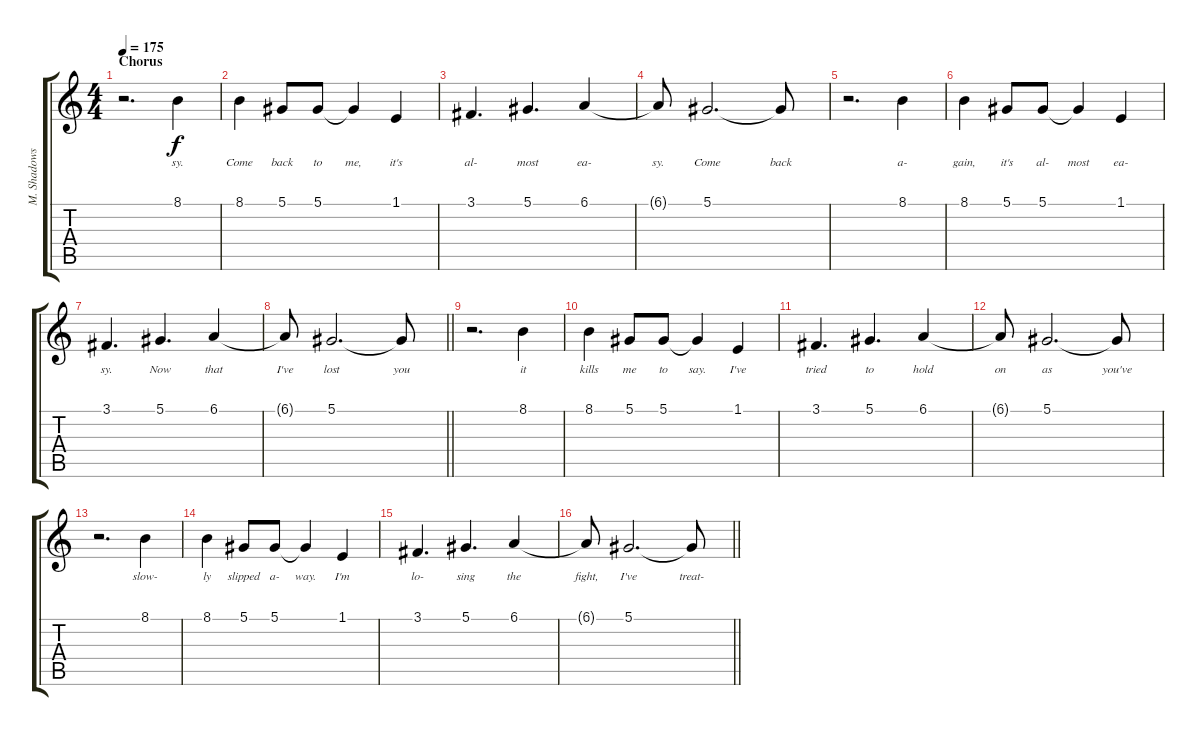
\track ("M. Shadows" "M. Shadows") {instrument trombone}
\staff {score tabs}
\tuning (Eb4 Bb3 Gb3 Db3 Ab2 Db2) {hide}
\ts (4 4)
\section ("" "Chorus")
\tempo 175
\clef g2
\ks c
r.2{d dy f} 8.1.4{lyrics (0 "sy.") lyrics (1 "") lyrics (2 "") lyrics (3 "") lyrics (4 "")} |
8.1.4{lyrics (0 "Come") lyrics (1 "") lyrics (2 "") lyrics (3 "") lyrics (4 "")} 5.1.8{lyrics (0 "back") lyrics (1 "") lyrics (2 "") lyrics (3 "") lyrics (4 "")} 5.1.8{lyrics (0 "to") lyrics (1 "") lyrics (2 "") lyrics (3 "") lyrics (4 "")} 5.1{t}.4{lyrics (0 "me,") lyrics (1 "") lyrics (2 "") lyrics (3 "") lyrics (4 "")} 1.1.4{lyrics (0 "it's") lyrics (1 "") lyrics (2 "") lyrics (3 "") lyrics (4 "")} |
3.1.4{d lyrics (0 "al-") lyrics (1 "") lyrics (2 "") lyrics (3 "") lyrics (4 "")} 5.1.4{d lyrics (0 "most") lyrics (1 "") lyrics (2 "") lyrics (3 "") lyrics (4 "")} 6.1.4{lyrics (0 "ea-") lyrics (1 "") lyrics (2 "") lyrics (3 "") lyrics (4 "")} |
6.1{t}.8{lyrics (0 "sy.") lyrics (1 "") lyrics (2 "") lyrics (3 "") lyrics (4 "")} 5.1.2{d lyrics (0 "Come") lyrics (1 "") lyrics (2 "") lyrics (3 "") lyrics (4 "")} 5.1{t}.8{lyrics (0 "back") lyrics (1 "") lyrics (2 "") lyrics (3 "") lyrics (4 "")} |
r.2{d} 8.1.4{lyrics (0 "a-") lyrics (1 "") lyrics (2 "") lyrics (3 "") lyrics (4 "")} |
8.1.4{lyrics (0 "gain,") lyrics (1 "") lyrics (2 "") lyrics (3 "") lyrics (4 "")} 5.1.8{lyrics (0 "it's") lyrics (1 "") lyrics (2 "") lyrics (3 "") lyrics (4 "")} 5.1.8{lyrics (0 "al-") lyrics (1 "") lyrics (2 "") lyrics (3 "") lyrics (4 "")} 5.1{t}.4{lyrics (0 "most") lyrics (1 "") lyrics (2 "") lyrics (3 "") lyrics (4 "")} 1.1.4{lyrics (0 "ea-") lyrics (1 "") lyrics (2 "") lyrics (3 "") lyrics (4 "")} |
3.1.4{d lyrics (0 "sy.") lyrics (1 "") lyrics (2 "") lyrics (3 "") lyrics (4 "")} 5.1.4{d lyrics (0 "Now") lyrics (1 "") lyrics (2 "") lyrics (3 "") lyrics (4 "")} 6.1.4{lyrics (0 "that") lyrics (1 "") lyrics (2 "") lyrics (3 "") lyrics (4 "")} |
\barLineRight lightlight
6.1{t}.8{lyrics (0 "I've") lyrics (1 "") lyrics (2 "") lyrics (3 "") lyrics (4 "")} 5.1.2{d lyrics (0 "lost") lyrics (1 "") lyrics (2 "") lyrics (3 "") lyrics (4 "")} 5.1{t}.8{lyrics (0 "you") lyrics (1 "") lyrics (2 "") lyrics (3 "") lyrics (4 "")} |
r.2{d} 8.1.4{lyrics (0 "it") lyrics (1 "") lyrics (2 "") lyrics (3 "") lyrics (4 "")} |
8.1.4{lyrics (0 "kills") lyrics (1 "") lyrics (2 "") lyrics (3 "") lyrics (4 "")} 5.1.8{lyrics (0 "me") lyrics (1 "") lyrics (2 "") lyrics (3 "") lyrics (4 "")} 5.1.8{lyrics (0 "to") lyrics (1 "") lyrics (2 "") lyrics (3 "") lyrics (4 "")} 5.1{t}.4{lyrics (0 "say.") lyrics (1 "") lyrics (2 "") lyrics (3 "") lyrics (4 "")} 1.1.4{lyrics (0 "I've") lyrics (1 "") lyrics (2 "") lyrics (3 "") lyrics (4 "")} |
3.1.4{d lyrics (0 "tried") lyrics (1 "") lyrics (2 "") lyrics (3 "") lyrics (4 "")} 5.1.4{d lyrics (0 "to") lyrics (1 "") lyrics (2 "") lyrics (3 "") lyrics (4 "")} 6.1.4{lyrics (0 "hold") lyrics (1 "") lyrics (2 "") lyrics (3 "") lyrics (4 "")} |
6.1{t}.8{lyrics (0 "on") lyrics (1 "") lyrics (2 "") lyrics (3 "") lyrics (4 "")} 5.1.2{d lyrics (0 "as") lyrics (1 "") lyrics (2 "") lyrics (3 "") lyrics (4 "")} 5.1{t}.8{lyrics (0 "you've") lyrics (1 "") lyrics (2 "") lyrics (3 "") lyrics (4 "")} |
r.2{d} 8.1.4{lyrics (0 "slow-") lyrics (1 "") lyrics (2 "") lyrics (3 "") lyrics (4 "")} |
8.1.4{lyrics (0 "ly") lyrics (1 "") lyrics (2 "") lyrics (3 "") lyrics (4 "")} 5.1.8{lyrics (0 "slipped") lyrics (1 "") lyrics (2 "") lyrics (3 "") lyrics (4 "")} 5.1.8{lyrics (0 "a-") lyrics (1 "") lyrics (2 "") lyrics (3 "") lyrics (4 "")} 5.1{t}.4{lyrics (0 "way.") lyrics (1 "") lyrics (2 "") lyrics (3 "") lyrics (4 "")} 1.1.4{lyrics (0 "I'm") lyrics (1 "") lyrics (2 "") lyrics (3 "") lyrics (4 "")} |
3.1.4{d lyrics (0 "lo-") lyrics (1 "") lyrics (2 "") lyrics (3 "") lyrics (4 "")} 5.1.4{d lyrics (0 "sing") lyrics (1 "") lyrics (2 "") lyrics (3 "") lyrics (4 "")} 6.1.4{lyrics (0 "the") lyrics (1 "") lyrics (2 "") lyrics (3 "") lyrics (4 "")} |
\barLineRight lightlight
6.1{t}.8{lyrics (0 "fight,") lyrics (1 "") lyrics (2 "") lyrics (3 "") lyrics (4 "")} 5.1.2{d lyrics (0 "I've") lyrics (1 "") lyrics (2 "") lyrics (3 "") lyrics (4 "")} 5.1{t}.8{lyrics (0 "treat-") lyrics (1 "") lyrics (2 "") lyrics (3 "") lyrics (4 "")}
